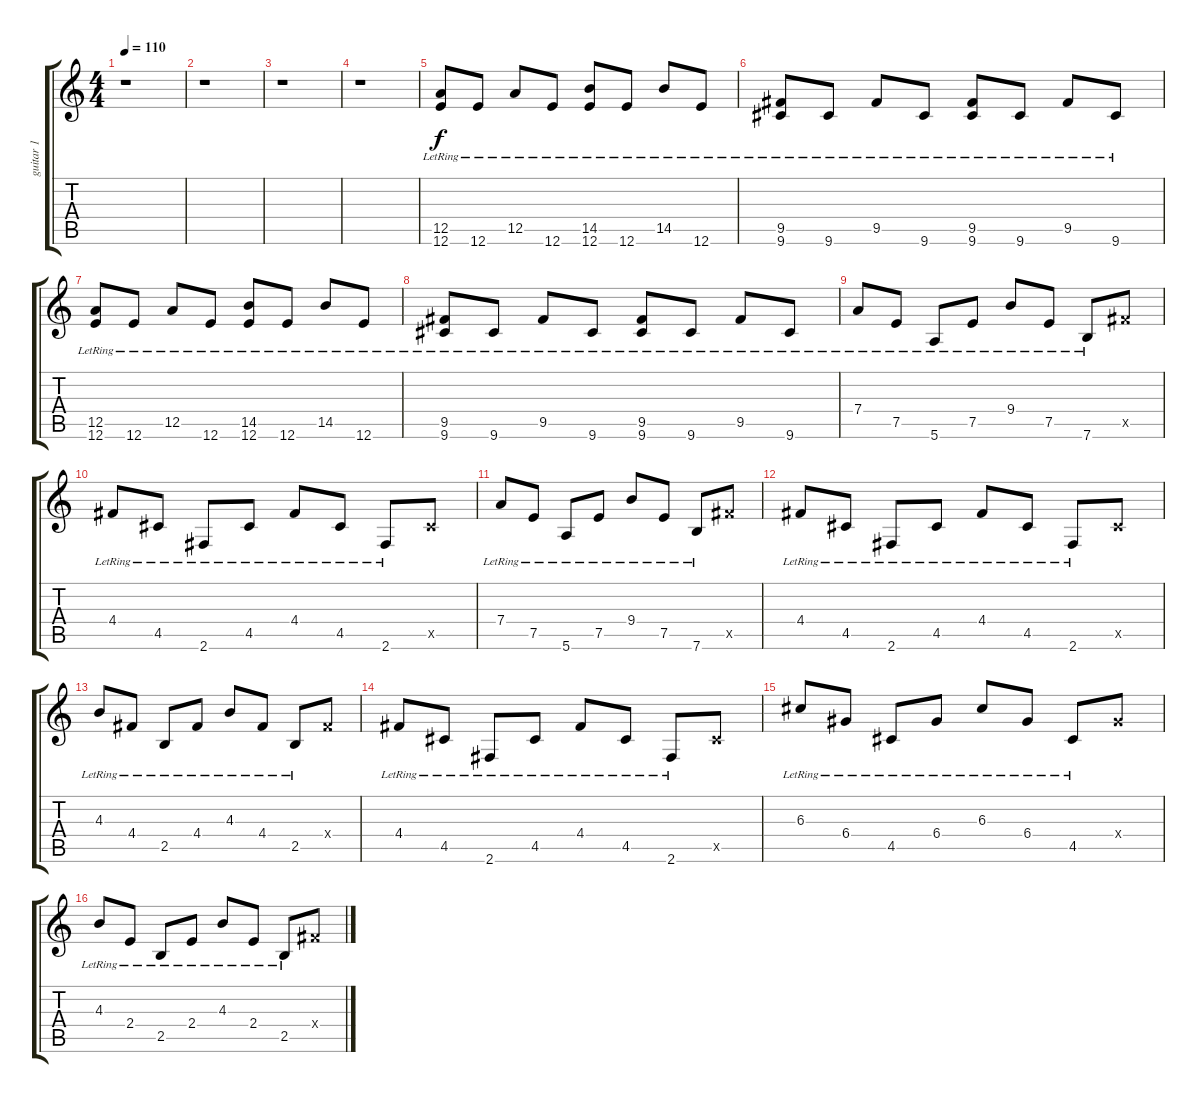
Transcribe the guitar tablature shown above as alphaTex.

\track ("guitar 1" "guitar 1") {instrument electricguitarclean}
\staff {score tabs}
\tuning (E4 B3 G3 D3 A2 E2) {hide}
\ts (4 4)
\tempo 110
\clef g2
\ks c
r.1{dy f instrument electricguitarclean} |
r.1 |
r.1 |
r.1 |
(12.5{lr} 12.6{lr}).8 12.6{lr}.8 12.5{lr}.8 12.6{lr}.8 (14.5{lr} 12.6{lr}).8 12.6{lr}.8 14.5{lr}.8 12.6{lr}.8 |
(9.5{lr} 9.6{lr}).8 9.6{lr}.8 9.5{lr}.8 9.6{lr}.8 (9.5{lr} 9.6{lr}).8 9.6{lr}.8 9.5{lr}.8 9.6{lr}.8 |
(12.5{lr} 12.6{lr}).8 12.6{lr}.8 12.5{lr}.8 12.6{lr}.8 (14.5{lr} 12.6{lr}).8 12.6{lr}.8 14.5{lr}.8 12.6{lr}.8 |
(9.5{lr} 9.6{lr}).8 9.6{lr}.8 9.5{lr}.8 9.6{lr}.8 (9.5{lr} 9.6{lr}).8 9.6{lr}.8 9.5{lr}.8 9.6{lr}.8 |
7.4{lr}.8 7.5{lr}.8 5.6{lr}.8 7.5{lr}.8 9.4{lr}.8 7.5{lr}.8 7.6{lr}.8 9.5{x}.8 |
4.4{lr}.8 4.5{lr}.8 2.6{lr}.8 4.5{lr}.8 4.4{lr}.8 4.5{lr}.8 2.6{lr}.8 4.5{x}.8 |
7.4{lr}.8 7.5{lr}.8 5.6{lr}.8 7.5{lr}.8 9.4{lr}.8 7.5{lr}.8 7.6{lr}.8 9.5{x}.8 |
4.4{lr}.8 4.5{lr}.8 2.6{lr}.8 4.5{lr}.8 4.4{lr}.8 4.5{lr}.8 2.6{lr}.8 4.5{x}.8 |
4.3{lr}.8 4.4{lr}.8 2.5{lr}.8 4.4{lr}.8 4.3{lr}.8 4.4{lr}.8 2.5{lr}.8 4.4{x}.8 |
4.4{lr}.8 4.5{lr}.8 2.6{lr}.8 4.5{lr}.8 4.4{lr}.8 4.5{lr}.8 2.6{lr}.8 4.5{x}.8 |
6.3{lr}.8 6.4{lr}.8 4.5{lr}.8 6.4{lr}.8 6.3{lr}.8 6.4{lr}.8 4.5{lr}.8 6.4{x}.8 |
4.3{lr}.8 2.4{lr}.8 2.5{lr}.8 2.4{lr}.8 4.3{lr}.8 2.4{lr}.8 2.5{lr}.8 4.4{x}.8
